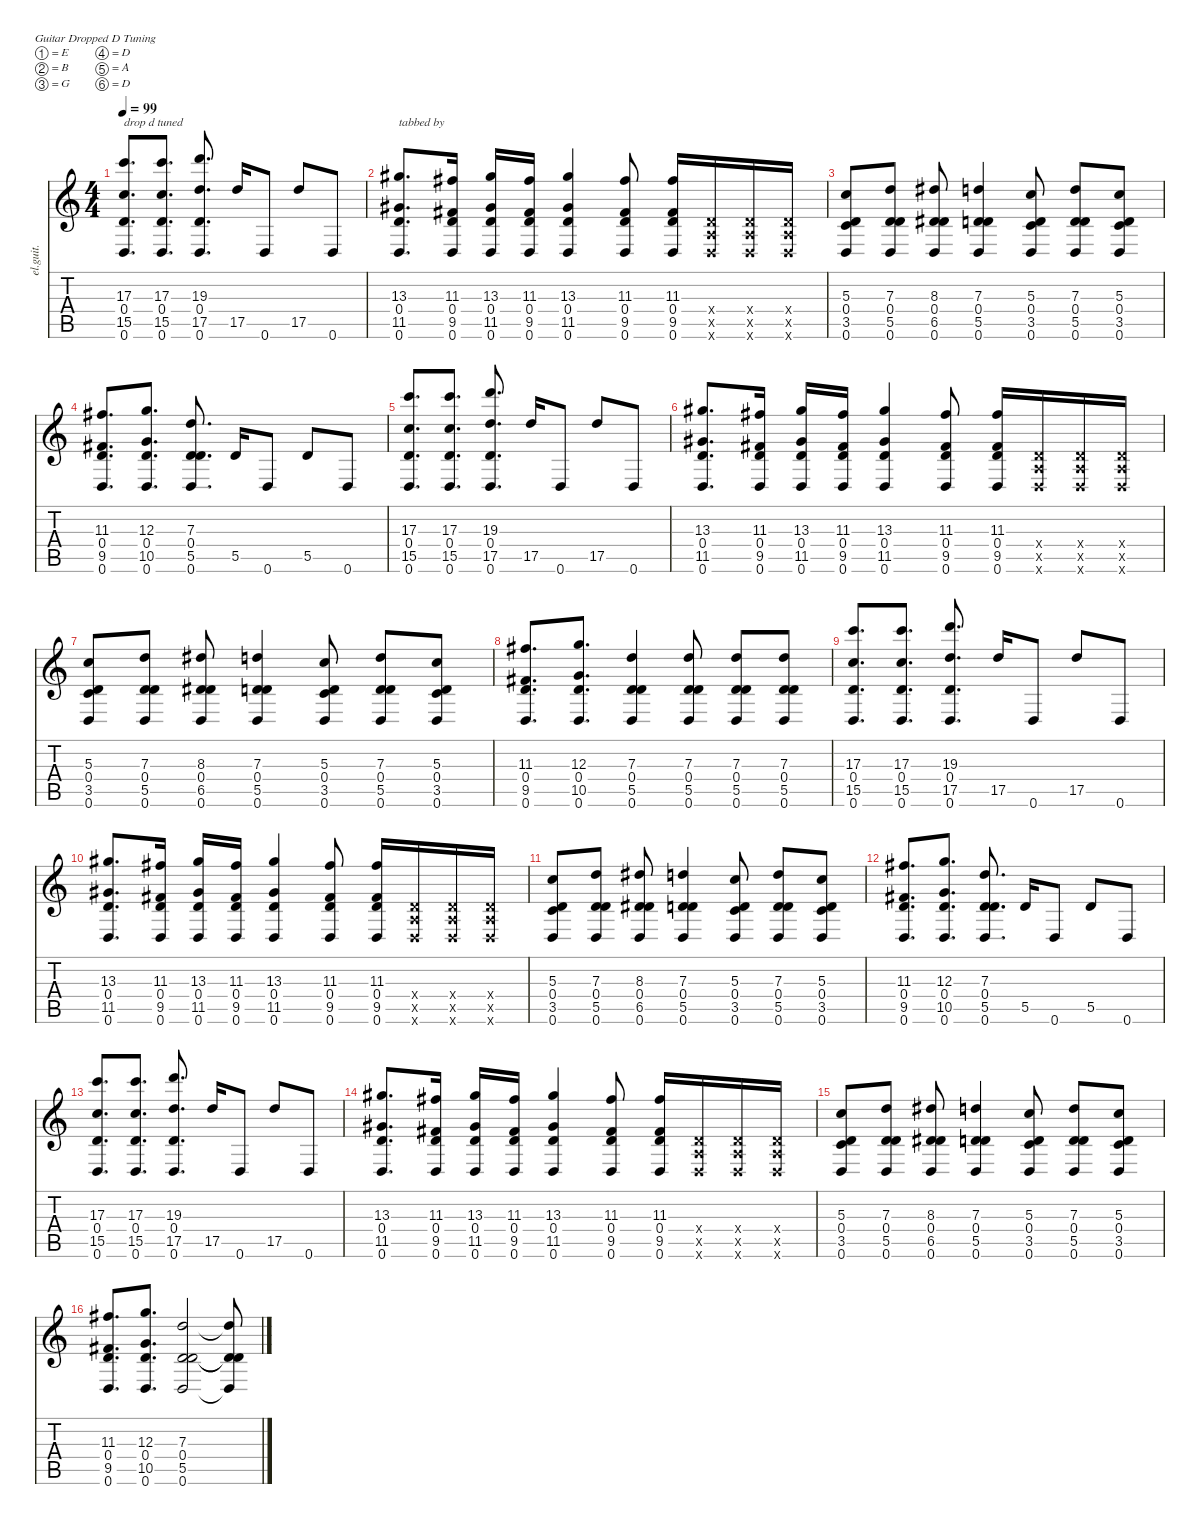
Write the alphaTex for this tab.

\defaultSystemsLayout 4
\hideDynamics
\bracketExtendMode nobrackets
\otherSystemsTrackNameOrientation horizontal
\track ("lead 1" "el.guit.") {instrument electricguitarclean}
\staff {score tabs}
\tuning (E4 B3 G3 D3 A2 D2)
\ts (4 4)
\tempo 99
\clef g2
\ks c
(17.3 0.4 15.5 0.6).8{d txt "drop d tuned" dy f instrument electricguitarclean beam Up} (17.3 0.4 15.5 0.6).8{d beam Up} (19.3 0.4 17.5 0.6).8{d beam Up} 17.5.16{beam Up} 0.6.8{beam Up} 17.5.8{beam Up} 0.6.8{beam Up} |
(13.3{acc #} 0.4 11.5{acc #} 0.6).8{d txt "tabbed by" beam Up} (11.3{acc #} 0.4 9.5{acc #} 0.6).16{beam Up} (13.3{acc #} 0.4 11.5{acc #} 0.6).16{beam Up} (11.3{acc #} 0.4 9.5{acc #} 0.6).16{beam Up} (13.3{acc #} 0.4 11.5{acc #} 0.6).4{beam Up} (11.3{acc #} 0.4 9.5{acc #} 0.6).8{beam Up} (11.3{acc #} 0.4 9.5{acc #} 0.6).16{beam Up} (0.4{x} 0.5{x} 0.6{x}).16{beam Up} (0.4{x} 0.5{x} 0.6{x}).16{beam Up} (0.4{x} 0.5{x} 0.6{x}).16{beam Up} |
(5.3 0.4 3.5 0.6).8{beam Up} (7.3 0.4 5.5 0.6).8{beam Up} (8.3{acc #} 0.4 6.5{acc #} 0.6).8{beam Up} (7.3 0.4 5.5 0.6).4{beam Up} (5.3 0.4 3.5 0.6).8{beam Up} (7.3 0.4 5.5 0.6).8{beam Up} (5.3 0.4 3.5 0.6).8{beam Up} |
(11.3{acc #} 0.4 9.5{acc #} 0.6).8{d beam Up} (12.3 0.4 10.5 0.6).8{d beam Up} (7.3 0.4 5.5 0.6).8{d beam Up} 5.5.16{beam Up} 0.6.8{beam Up} 5.5.8{beam Up} 0.6.8{beam Up} |
(17.3 0.4 15.5 0.6).8{d beam Up} (17.3 0.4 15.5 0.6).8{d beam Up} (19.3 0.4 17.5 0.6).8{d beam Up} 17.5.16{beam Up} 0.6.8{beam Up} 17.5.8{beam Up} 0.6.8{beam Up} |
(13.3{acc #} 0.4 11.5{acc #} 0.6).8{d beam Up} (11.3{acc #} 0.4 9.5{acc #} 0.6).16{beam Up} (13.3{acc #} 0.4 11.5{acc #} 0.6).16{beam Up} (11.3{acc #} 0.4 9.5{acc #} 0.6).16{beam Up} (13.3{acc #} 0.4 11.5{acc #} 0.6).4{beam Up} (11.3{acc #} 0.4 9.5{acc #} 0.6).8{beam Up} (11.3{acc #} 0.4 9.5{acc #} 0.6).16{beam Up} (0.4{x} 0.5{x} 0.6{x}).16{beam Up} (0.4{x} 0.5{x} 0.6{x}).16{beam Up} (0.4{x} 0.5{x} 0.6{x}).16{beam Up} |
(5.3 0.4 3.5 0.6).8{beam Up} (7.3 0.4 5.5 0.6).8{beam Up} (8.3{acc #} 0.4 6.5{acc #} 0.6).8{beam Up} (7.3 0.4 5.5 0.6).4{beam Up} (5.3 0.4 3.5 0.6).8{beam Up} (7.3 0.4 5.5 0.6).8{beam Up} (5.3 0.4 3.5 0.6).8{beam Up} |
(11.3{acc #} 0.4 9.5{acc #} 0.6).8{d beam Up} (12.3 0.4 10.5 0.6).8{d beam Up} (7.3 0.4 5.5 0.6).4{beam Up} (7.3 0.4 5.5 0.6).8{beam Up} (7.3 0.4 5.5 0.6).8{beam Up} (7.3 0.4 5.5 0.6).8{beam Up} |
(17.3 0.4 15.5 0.6).8{d beam Up} (17.3 0.4 15.5 0.6).8{d beam Up} (19.3 0.4 17.5 0.6).8{d beam Up} 17.5.16{beam Up} 0.6.8{beam Up} 17.5.8{beam Up} 0.6.8{beam Up} |
(13.3{acc #} 0.4 11.5{acc #} 0.6).8{d beam Up} (11.3{acc #} 0.4 9.5{acc #} 0.6).16{beam Up} (13.3{acc #} 0.4 11.5{acc #} 0.6).16{beam Up} (11.3{acc #} 0.4 9.5{acc #} 0.6).16{beam Up} (13.3{acc #} 0.4 11.5{acc #} 0.6).4{beam Up} (11.3{acc #} 0.4 9.5{acc #} 0.6).8{beam Up} (11.3{acc #} 0.4 9.5{acc #} 0.6).16{beam Up} (0.4{x} 0.5{x} 0.6{x}).16{beam Up} (0.4{x} 0.5{x} 0.6{x}).16{beam Up} (0.4{x} 0.5{x} 0.6{x}).16{beam Up} |
(5.3 0.4 3.5 0.6).8{beam Up} (7.3 0.4 5.5 0.6).8{beam Up} (8.3{acc #} 0.4 6.5{acc #} 0.6).8{beam Up} (7.3 0.4 5.5 0.6).4{beam Up} (5.3 0.4 3.5 0.6).8{beam Up} (7.3 0.4 5.5 0.6).8{beam Up} (5.3 0.4 3.5 0.6).8{beam Up} |
(11.3{acc #} 0.4 9.5{acc #} 0.6).8{d beam Up} (12.3 0.4 10.5 0.6).8{d beam Up} (7.3 0.4 5.5 0.6).8{d beam Up} 5.5.16{beam Up} 0.6.8{beam Up} 5.5.8{beam Up} 0.6.8{beam Up} |
(17.3 0.4 15.5 0.6).8{d beam Up} (17.3 0.4 15.5 0.6).8{d beam Up} (19.3 0.4 17.5 0.6).8{d beam Up} 17.5.16{beam Up} 0.6.8{beam Up} 17.5.8{beam Up} 0.6.8{beam Up} |
(13.3{acc #} 0.4 11.5{acc #} 0.6).8{d beam Up} (11.3{acc #} 0.4 9.5{acc #} 0.6).16{beam Up} (13.3{acc #} 0.4 11.5{acc #} 0.6).16{beam Up} (11.3{acc #} 0.4 9.5{acc #} 0.6).16{beam Up} (13.3{acc #} 0.4 11.5{acc #} 0.6).4{beam Up} (11.3{acc #} 0.4 9.5{acc #} 0.6).8{beam Up} (11.3{acc #} 0.4 9.5{acc #} 0.6).16{beam Up} (0.4{x} 0.5{x} 0.6{x}).16{beam Up} (0.4{x} 0.5{x} 0.6{x}).16{beam Up} (0.4{x} 0.5{x} 0.6{x}).16{beam Up} |
(5.3 0.4 3.5 0.6).8{beam Up} (7.3 0.4 5.5 0.6).8{beam Up} (8.3{acc #} 0.4 6.5{acc #} 0.6).8{beam Up} (7.3 0.4 5.5 0.6).4{beam Up} (5.3 0.4 3.5 0.6).8{beam Up} (7.3 0.4 5.5 0.6).8{beam Up} (5.3 0.4 3.5 0.6).8{beam Up} |
(11.3{acc #} 0.4 9.5{acc #} 0.6).8{d beam Up} (12.3 0.4 10.5 0.6).8{d beam Up} (7.3 0.4 5.5 0.6).2{beam Up} (7.3{t} 0.4{t} 5.5{t} 0.6{t}).8{beam Up}
